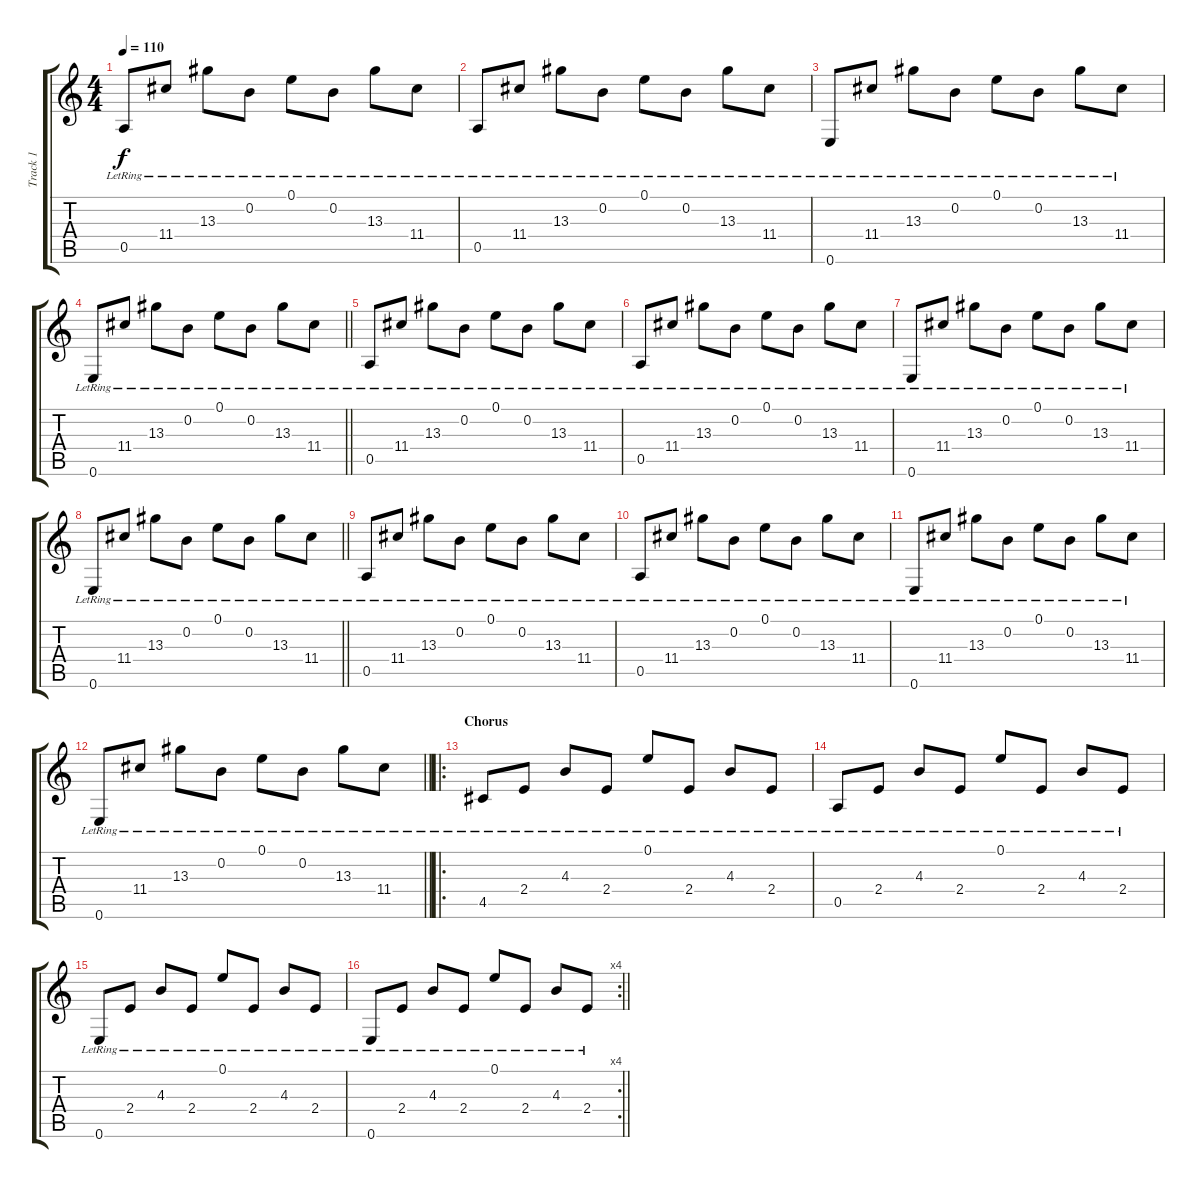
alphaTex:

\track ("Track 1" "Track 1") {instrument acousticguitarsteel}
\staff {score tabs}
\tuning (E4 B3 G3 D3 A2 E2) {hide}
\ts (4 4)
\tempo 110
\clef g2
\ks c
0.5{lr}.8{dy f} 11.4{lr}.8 13.3{lr}.8 0.2{lr}.8 0.1{lr}.8 0.2{lr}.8 13.3{lr}.8 11.4{lr}.8 |
0.5{lr}.8 11.4{lr}.8 13.3{lr}.8 0.2{lr}.8 0.1{lr}.8 0.2{lr}.8 13.3{lr}.8 11.4{lr}.8 |
0.6{lr}.8 11.4{lr}.8 13.3{lr}.8 0.2{lr}.8 0.1{lr}.8 0.2{lr}.8 13.3{lr}.8 11.4{lr}.8 |
\barLineRight lightlight
0.6{lr}.8 11.4{lr}.8 13.3{lr}.8 0.2{lr}.8 0.1{lr}.8 0.2{lr}.8 13.3{lr}.8 11.4{lr}.8 |
0.5{lr}.8 11.4{lr}.8 13.3{lr}.8 0.2{lr}.8 0.1{lr}.8 0.2{lr}.8 13.3{lr}.8 11.4{lr}.8 |
0.5{lr}.8 11.4{lr}.8 13.3{lr}.8 0.2{lr}.8 0.1{lr}.8 0.2{lr}.8 13.3{lr}.8 11.4{lr}.8 |
0.6{lr}.8 11.4{lr}.8 13.3{lr}.8 0.2{lr}.8 0.1{lr}.8 0.2{lr}.8 13.3{lr}.8 11.4{lr}.8 |
\barLineRight lightlight
0.6{lr}.8 11.4{lr}.8 13.3{lr}.8 0.2{lr}.8 0.1{lr}.8 0.2{lr}.8 13.3{lr}.8 11.4{lr}.8 |
0.5{lr}.8 11.4{lr}.8 13.3{lr}.8 0.2{lr}.8 0.1{lr}.8 0.2{lr}.8 13.3{lr}.8 11.4{lr}.8 |
0.5{lr}.8 11.4{lr}.8 13.3{lr}.8 0.2{lr}.8 0.1{lr}.8 0.2{lr}.8 13.3{lr}.8 11.4{lr}.8 |
0.6{lr}.8 11.4{lr}.8 13.3{lr}.8 0.2{lr}.8 0.1{lr}.8 0.2{lr}.8 13.3{lr}.8 11.4{lr}.8 |
\barLineRight lightlight
0.6{lr}.8 11.4{lr}.8 13.3{lr}.8 0.2{lr}.8 0.1{lr}.8 0.2{lr}.8 13.3{lr}.8 11.4{lr}.8 |
\ro
\section ("" "Chorus")
4.5{lr}.8 2.4{lr}.8 4.3{lr}.8 2.4{lr}.8 0.1{lr}.8 2.4{lr}.8 4.3{lr}.8 2.4{lr}.8 |
0.5{lr}.8 2.4{lr}.8 4.3{lr}.8 2.4{lr}.8 0.1{lr}.8 2.4{lr}.8 4.3{lr}.8 2.4{lr}.8 |
0.6{lr}.8 2.4{lr}.8 4.3{lr}.8 2.4{lr}.8 0.1{lr}.8 2.4{lr}.8 4.3{lr}.8 2.4{lr}.8 |
\rc 4
\barLineRight lightlight
0.6{lr}.8 2.4{lr}.8 4.3{lr}.8 2.4{lr}.8 0.1{lr}.8 2.4{lr}.8 4.3{lr}.8 2.4{lr}.8
